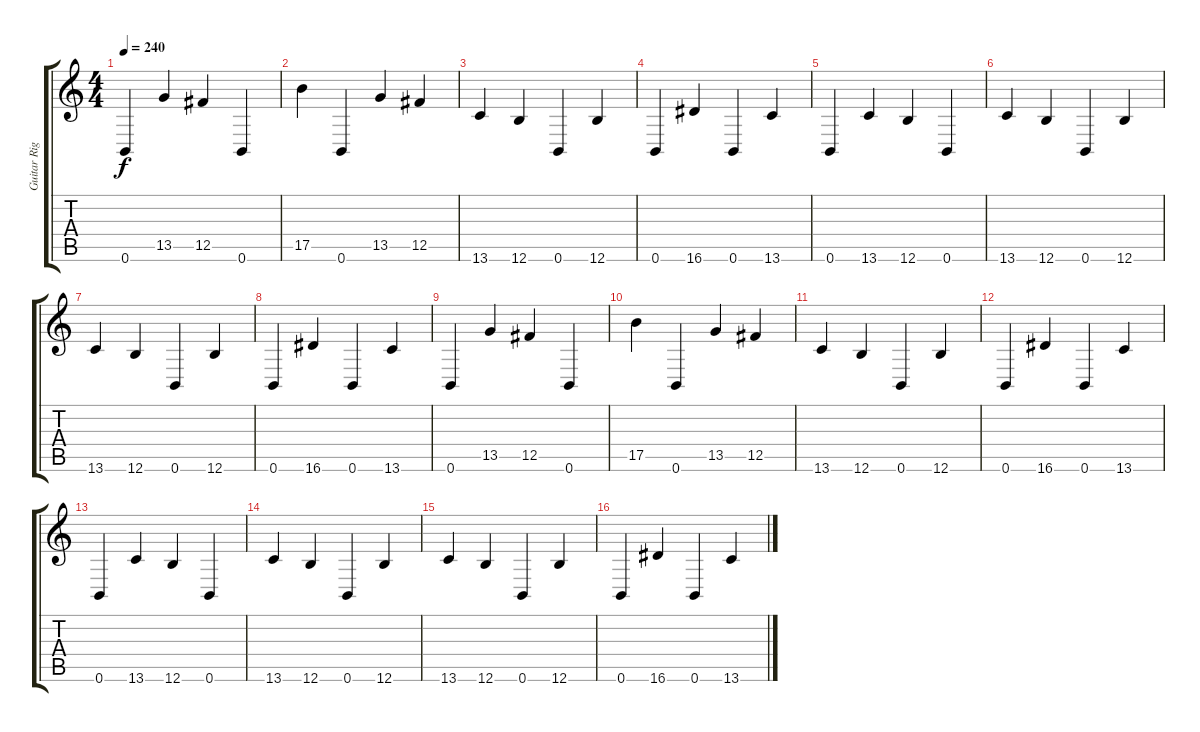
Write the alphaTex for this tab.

\track ("Guitar Right" "Guitar Rig") {instrument overdrivenguitar}
\staff {score tabs}
\tuning (Db4 Ab3 E3 B2 Gb2 B1) {hide}
\ts (4 4)
\tempo 240
\clef g2
\ks c
0.6.4{dy f} 13.5.4 12.5.4 0.6.4 |
17.5.4 0.6.4 13.5.4 12.5.4 |
13.6.4 12.6.4 0.6.4 12.6.4 |
0.6.4 16.6.4 0.6.4 13.6.4 |
0.6.4 13.6.4 12.6.4 0.6.4 |
13.6.4 12.6.4 0.6.4 12.6.4 |
13.6.4 12.6.4 0.6.4 12.6.4 |
0.6.4 16.6.4 0.6.4 13.6.4 |
0.6.4 13.5.4 12.5.4 0.6.4 |
17.5.4 0.6.4 13.5.4 12.5.4 |
13.6.4 12.6.4 0.6.4 12.6.4 |
0.6.4 16.6.4 0.6.4 13.6.4 |
0.6.4 13.6.4 12.6.4 0.6.4 |
13.6.4 12.6.4 0.6.4 12.6.4 |
13.6.4 12.6.4 0.6.4 12.6.4 |
0.6.4 16.6.4 0.6.4 13.6.4
